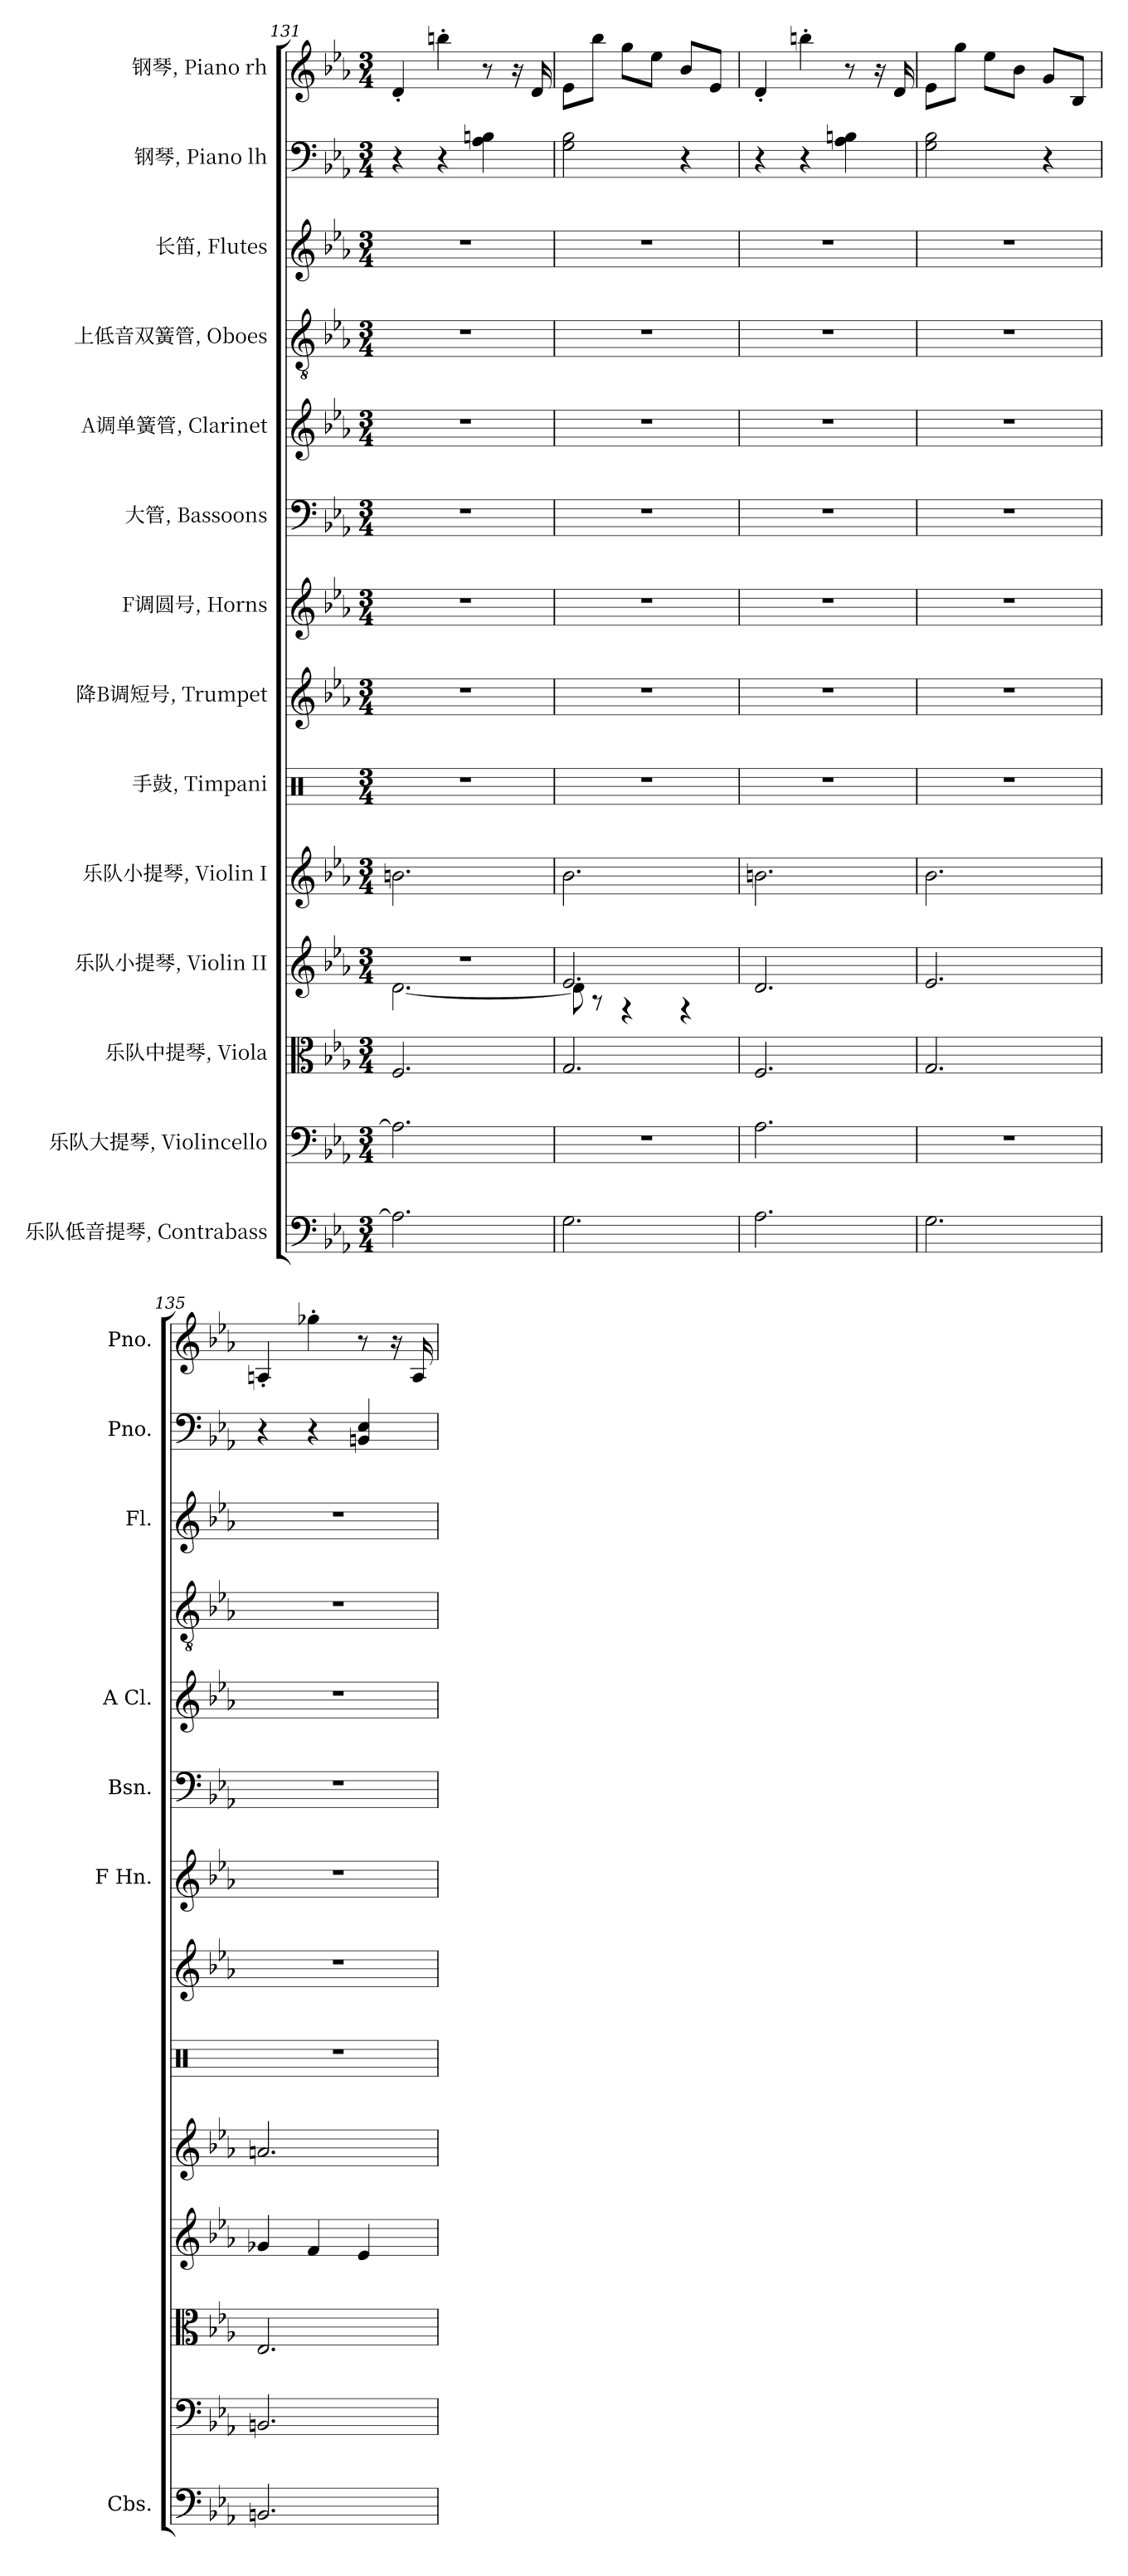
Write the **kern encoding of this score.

**kern	**kern	**kern	**kern	**kern	**kern	**kern	**kern	**kern	**kern	**kern	**kern	**kern	**kern
*part14	*part13	*part12	*part11	*part10	*part9	*part8	*part7	*part6	*part5	*part4	*part3	*part2	*part1
*staff14	*staff13	*staff12	*staff11	*staff10	*staff9	*staff8	*staff7	*staff6	*staff5	*staff4	*staff3	*staff2	*staff1
*I"乐队低音提琴, Contrabass	*I"乐队大提琴, Violincello	*I"乐队中提琴, Viola	*I"乐队小提琴, Violin II	*I"乐队小提琴, Violin I	*I"手鼓, Timpani	*I"降B调短号, Trumpet	*I"F调圆号, Horns	*I"大管, Bassoons	*I"A调单簧管, Clarinet	*I"上低音双簧管, Oboes	*I"长笛, Flutes	*I"钢琴, Piano lh	*I"钢琴, Piano rh
*I'Cbs.	*	*	*	*	*	*	*I'F Hn.	*I'Bsn.	*I'A Cl.	*	*I'Fl.	*I'Pno.	*I'Pno.
*clefF4	*clefF4	*clefC3	*clefG2	*clefG2	*clefX	*clefG2	*clefG2	*clefF4	*clefG2	*clefGv2	*clefG2	*clefF4	*clefG2
*ITrd7c12	*	*	*	*	*	*ITrd1c2	*ITrd4c7	*	*ITrd2c3	*	*	*	*
*k[b-e-a-]	*k[b-e-a-]	*k[b-e-a-]	*k[b-e-a-]	*k[b-e-a-]	*k[]	*k[b-e-a-d-g-]	*k[b-e-a-d-]	*k[b-e-a-]	*k[]	*k[b-e-a-]	*k[b-e-a-]	*k[b-e-a-]	*k[b-e-a-]
*M3/4	*M3/4	*M3/4	*M3/4	*M3/4	*M3/4	*M3/4	*M3/4	*M3/4	*M3/4	*M3/4	*M3/4	*M3/4	*M3/4
=131	=131	=131	=131	=131	=131	=131	=131	=131	=131	=131	=131	=131	=131
*	*	*	*^	*	*	*	*	*	*	*	*	*	*
2.AA-\]	2.A-\]	2.F/	2.r	[2.d\	2.bn\	2.r	2.r	2.r	2.r	2.r	2.r	2.r	4r	4d'/
.	.	.	.	.	.	.	.	.	.	.	.	.	4r	4bbn'\
.	.	.	.	.	.	.	.	.	.	.	.	.	4A-\ 4Bn\	8r
.	.	.	.	.	.	.	.	.	.	.	.	.	.	16r
.	.	.	.	.	.	.	.	.	.	.	.	.	.	16d/
=132	=132	=132	=132	=132	=132	=132	=132	=132	=132	=132	=132	=132	=132	=132
2.GG\	2.r	2.G/	2.e-/	8d\]	2.b-\	2.r	2.r	2.r	2.r	2.r	2.r	2.r	2G\ 2B-\	8e-\L
.	.	.	.	8r	.	.	.	.	.	.	.	.	.	8bb-\J
.	.	.	.	4r	.	.	.	.	.	.	.	.	.	8gg\L
.	.	.	.	.	.	.	.	.	.	.	.	.	.	8ee-\J
.	.	.	.	4r	.	.	.	.	.	.	.	.	4r	8b-/L
.	.	.	.	.	.	.	.	.	.	.	.	.	.	8e-/J
*	*	*	*v	*v	*	*	*	*	*	*	*	*	*	*
!!LO:PB:g=z
=133	=133	=133	=133	=133	=133	=133	=133	=133	=133	=133	=133	=133	=133
2.AA-\	2.A-\	2.F/	2.d/	2.bn\	2.r	2.r	2.r	2.r	2.r	2.r	2.r	4r	4d'/
.	.	.	.	.	.	.	.	.	.	.	.	4r	4bbn'\
.	.	.	.	.	.	.	.	.	.	.	.	4A-\ 4Bn\	8r
.	.	.	.	.	.	.	.	.	.	.	.	.	16r
.	.	.	.	.	.	.	.	.	.	.	.	.	16d/
=134	=134	=134	=134	=134	=134	=134	=134	=134	=134	=134	=134	=134	=134
2.GG\	2.r	2.G/	2.e-/	2.b-\	2.r	2.r	2.r	2.r	2.r	2.r	2.r	2G\ 2B-\	8e-\L
.	.	.	.	.	.	.	.	.	.	.	.	.	8gg\J
.	.	.	.	.	.	.	.	.	.	.	.	.	8ee-\L
.	.	.	.	.	.	.	.	.	.	.	.	.	8b-\J
.	.	.	.	.	.	.	.	.	.	.	.	4r	8g/L
.	.	.	.	.	.	.	.	.	.	.	.	.	8B-/J
=135	=135	=135	=135	=135	=135	=135	=135	=135	=135	=135	=135	=135	=135
2.BBBn/	2.BBn/	2.E-/	4g-X/	2.an/	2.r	2.r	2.r	2.r	2.r	2.r	2.r	4r	4An'/
.	.	.	4f/	.	.	.	.	.	.	.	.	4r	4gg-X'\
.	.	.	4e-/	.	.	.	.	.	.	.	.	4BBn/ 4E-/	8r
.	.	.	.	.	.	.	.	.	.	.	.	.	16r
.	.	.	.	.	.	.	.	.	.	.	.	.	16A/
=	=	=	=	=	=	=	=	=	=	=	=	=	=
*-	*-	*-	*-	*-	*-	*-	*-	*-	*-	*-	*-	*-	*-
